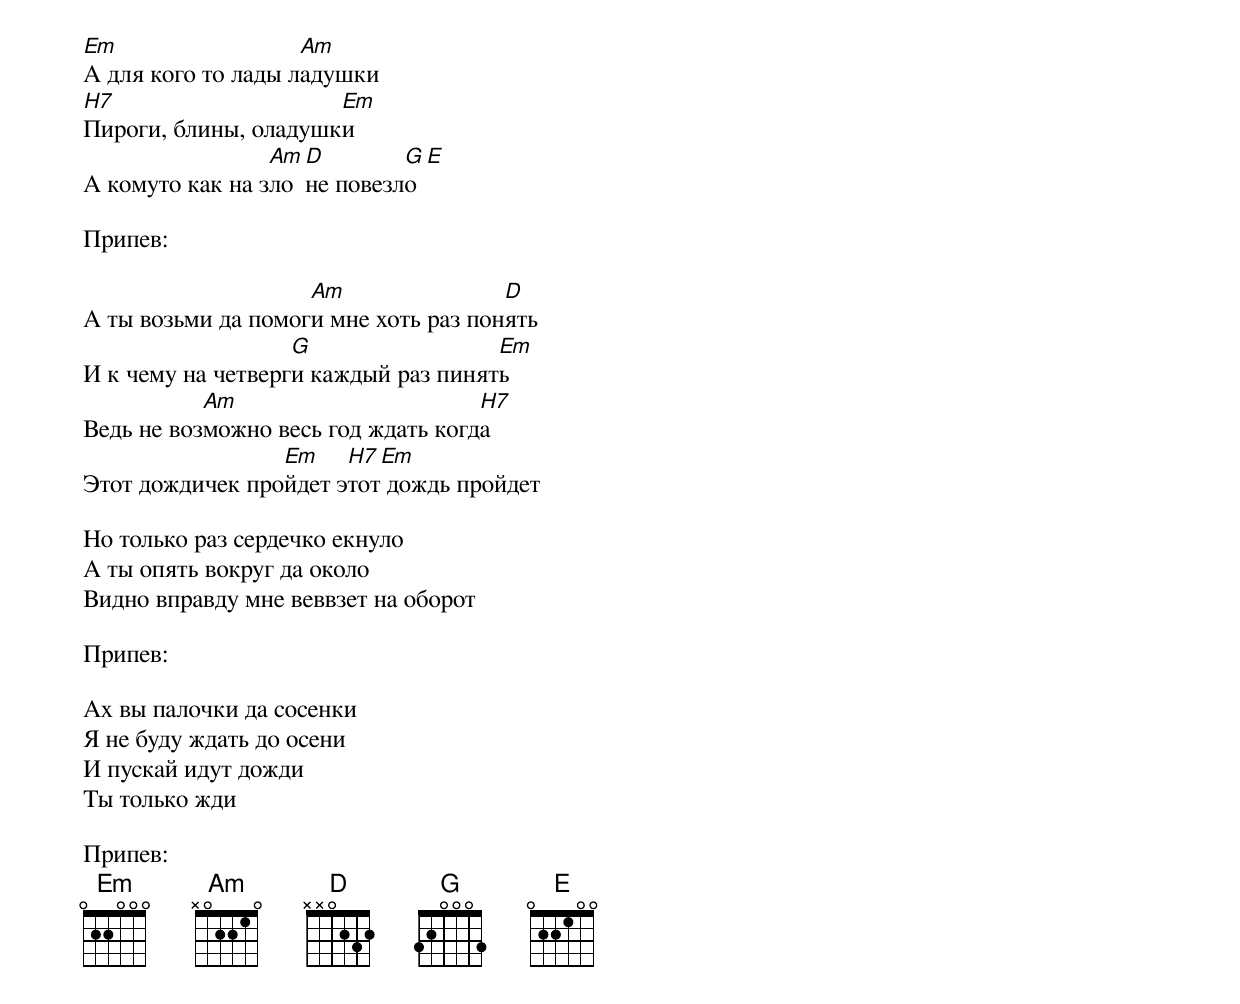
Em                  Am
А для кого то лады ладушки
H7                    Em
Пироги, блины, оладушки
                 Am D        G   E
А комуто как на зло не повезло

Припев:

                    Am                D
А ты возьми да помоги мне хоть раз понять
                   G                 Em
И к чему на четверги каждый раз пинять
           Am                       H7
Ведь не возможно весь год ждать когда
                 Em    H7 Em
Этот дождичек пройдет этот дождь пройдет

Но только раз сердечко екнуло
А ты опять вокруг да около
Видно вправду мне веввзет на оборот

Припев:

Ах вы палочки да сосенки
Я не буду ждать до осени
И пускай идут дожди
Ты только жди

Припев:
